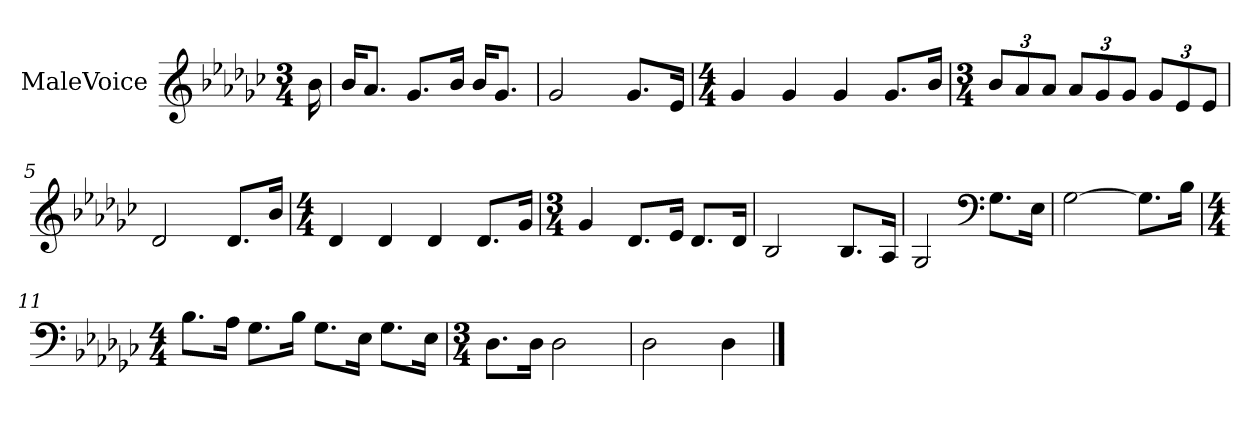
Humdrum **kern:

**kern
*part1
*staff1
*I"MaleVoice
*clefG2
*k[b-e-a-d-g-c-]
*M3/4
*MM120
=
16b-
=1
16b-/KL
8.a-/J
8.g-/L
16b-/Jk
16b-/KL
8.g-/J
=2
2g-
8.g-/L
16e-/Jk
=3
*M4/4
4g-
4g-
4g-
8.g-/L
16b-/Jk
=4
*M3/4
12b-/L
12a-/
12a-/J
12a-/L
12g-/
12g-/J
12g-/L
12e-/
12e-/J
=5
2d-
8.d-/L
16b-/Jk
=6
*M4/4
4d-
4d-
4d-
8.d-/L
16g-/Jk
=7
*M3/4
4g-
8.d-/L
16e-/Jk
8.d-/L
16d-/Jk
=8
2B-
8.B-/L
16A-/Jk
=9
2G-
*clefF4
8.G-\L
16E-\Jk
=10
[2G-
8.G-\L]
16B-\Jk
=11
*M4/4
8.B-\L
16A-\Jk
8.G-\L
16B-\Jk
8.G-\L
16E-\Jk
8.G-\L
16E-\Jk
=12
*M3/4
8.D-\L
16D-\Jk
2D-
=13
2D-
4D-
==
*-
